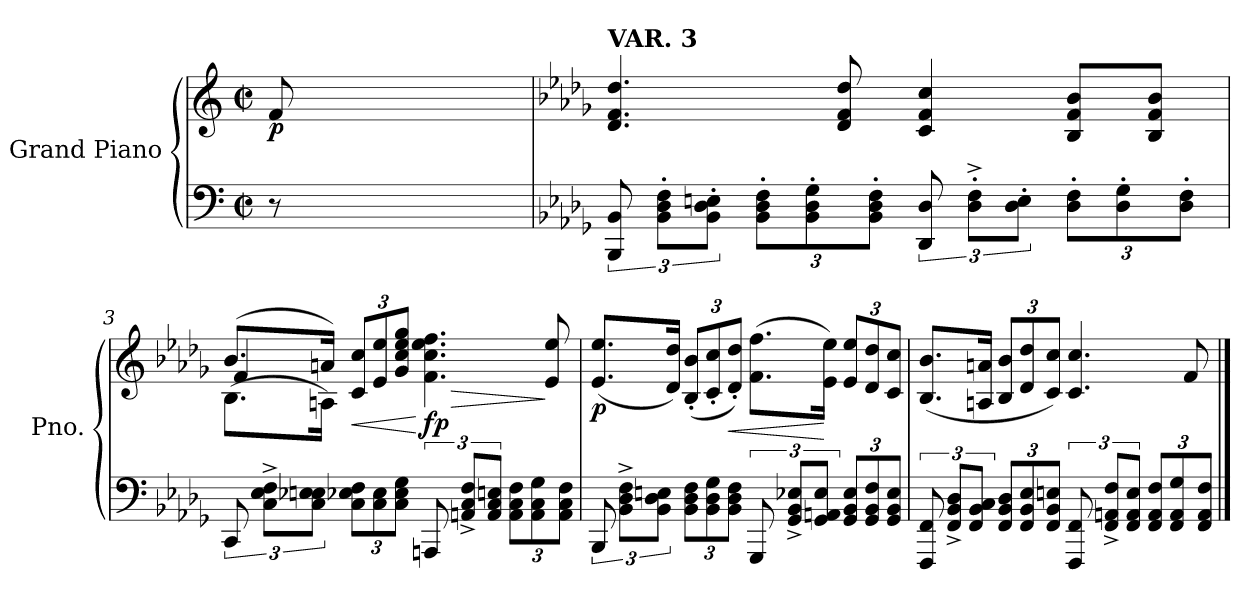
**kern	**kern	**dynam
*part1	*part1	*part1
*staff2	*staff1	*staff1/2
*I"Grand Piano	*	*
*I'Pno.	*	*
*clefF4	*clefG2	*
*k[]	*k[]	*
*M2/2	*M2/2	*
*met(c|)	*met(c|)	*
=1	=1	=1
!	!	!LO:DY:b
8r	8f/	p
2..ryy	2..ryy	.
=2	=2	=2
*k[b-e-a-d-g-]	*k[b-e-a-d-g-]	*
!	!LO:TX:a:B:t=VAR. 3	!
12BBB-/ 12BB-/	4.d-/ 4.f/ 4.dd-/	.
12BB-\' 12D-\' 12F\'L	.	.
12BB-\' 12D-\' 12En\'J	.	.
*Xbrackettup	*	*
12BB-\' 12D-\' 12F\'L	.	.
12BB-\' 12D-\' 12G-\'	.	.
.	8d-/ 8f/ 8dd-/	.
12BB-\' 12D-\' 12F\'J	.	.
*brackettup	*	*
12DD-/ 12D-/	4c/ 4f/ 4cc/	.
12D-\'^ 12F\'^L	.	.
12D-\' 12E\'J	.	.
*Xbrackettup	*	*
12D-\' 12F\'L	8B-/ 8f/ 8b-/L	.
12D-\' 12G-\'	.	.
.	8B-/ 8f/ 8b-/J	.
12D-\' 12F\'J	.	.
=3	=3	=3
*brackettup	*	*
*	*^	*
*	*	*^	*
12CC/	(>8.b-/L	4f/	(<8.B-\L	.
12C\^ 12E-\^ 12F\^L	.	.	.	.
12C\ 12E-X\ 12En\J	.	.	.	.
.	16an/Jk)	.	16An\Jk)	.
*Xbrackettup	*Xbrackettup	*	*	*
!	!	!	!	!LO:HP:b
12C\ 12E-X\ 12F\L	12c/ 12cc/L	2.ryy	2.ryy	<
12C\ 12E-\	12e-/ 12ee-/	.	.	.
12C\ 12E-\ 12G-\J	12g-/ 12cc/ 12ee-/ 12gg-/J	.	.	.
*brackettup	*	*	*	*
!	!	!	!	!LO:HP:n=1:b
!	!	!	!	!LO:DY:n=1:b
12AAAn/	4.f\ 4.cc\ 4.ee-\ 4.ff\	.	.	[ > fp
12AAn/^ 12C/^ 12F/^L	.	.	.	.
12AA/ 12C/ 12En/J	.	.	.	.
*Xbrackettup	*	*	*	*
12AA\ 12C\ 12F\L	.	.	.	.
12AA\ 12C\ 12G-\	.	.	.	.
.	8e-/ 8ee-/	.	.	]
12AA\ 12C\ 12F\J	.	.	.	.
*	*v	*v	*v	*
=4	=4	=4
*brackettup	*	*
!	!	!LO:DY:b
12BBB-/	(<8.e-/ 8.ee-/L	p
12BB-\^ 12D-\^ 12F\^L	.	.
12BB-\ 12D-\ 12En\J	.	.
.	16d-/ 16dd-/Jk)	.
*Xbrackettup	*	*
12BB-\ 12D-\ 12F\L	(<12B-/' 12b-/'L	.
12BB-\ 12D-\ 12G-\	12c/' 12cc/'	.
!	!	!LO:HP:b
12BB-\ 12D-\ 12F\J	12d-/' 12dd-/'J)	<
*brackettup	*	*
12GGG-/	(<8.f\ 8.ff\L	.
12GG-/^ 12BB-/^ 12E-X/^L	.	.
12GG-/ 12AAn/ 12E-/J	.	.
.	16e-\ 16ee-\Jk)	[
*Xbrackettup	*	*
12GG-/ 12BB-/ 12E-/L	12e-/ 12ee-/L	.
12GG-/ 12BB-/ 12F/	12d-/ 12dd-/	.
12GG-/ 12BB-/ 12E-/J	12c/ 12cc/J	.
=5	=5	=5
*brackettup	*	*
12FFF/ 12FF/	(<8.B-/ 8.b-/L	.
12FF/^ 12BB-/^ 12D-/^L	.	.
12FF/ 12BB-/ 12C/J	.	.
.	16An/ 16an/Jk	.
*Xbrackettup	*	*
12FF/ 12BB-/ 12D-/L	12B-/ 12b-/L	.
12FF/ 12BB-/ 12E-/	12d-/ 12dd-/	.
12FF/ 12BB-/ 12En/J	12c/ 12cc/J)	.
*brackettup	*	*
12FFF/ 12FF/	4.c/ 4.cc/	.
12FF/^ 12AAn/^ 12F/^L	.	.
12FF/ 12AA/ 12E/J	.	.
*Xbrackettup	*	*
12FF/ 12AA/ 12F/L	.	.
12FF/ 12AA/ 12G-/	.	.
.	8f/	.
12FF/ 12AA/ 12F/J	.	.
==	==	==
*-	*-	*-
